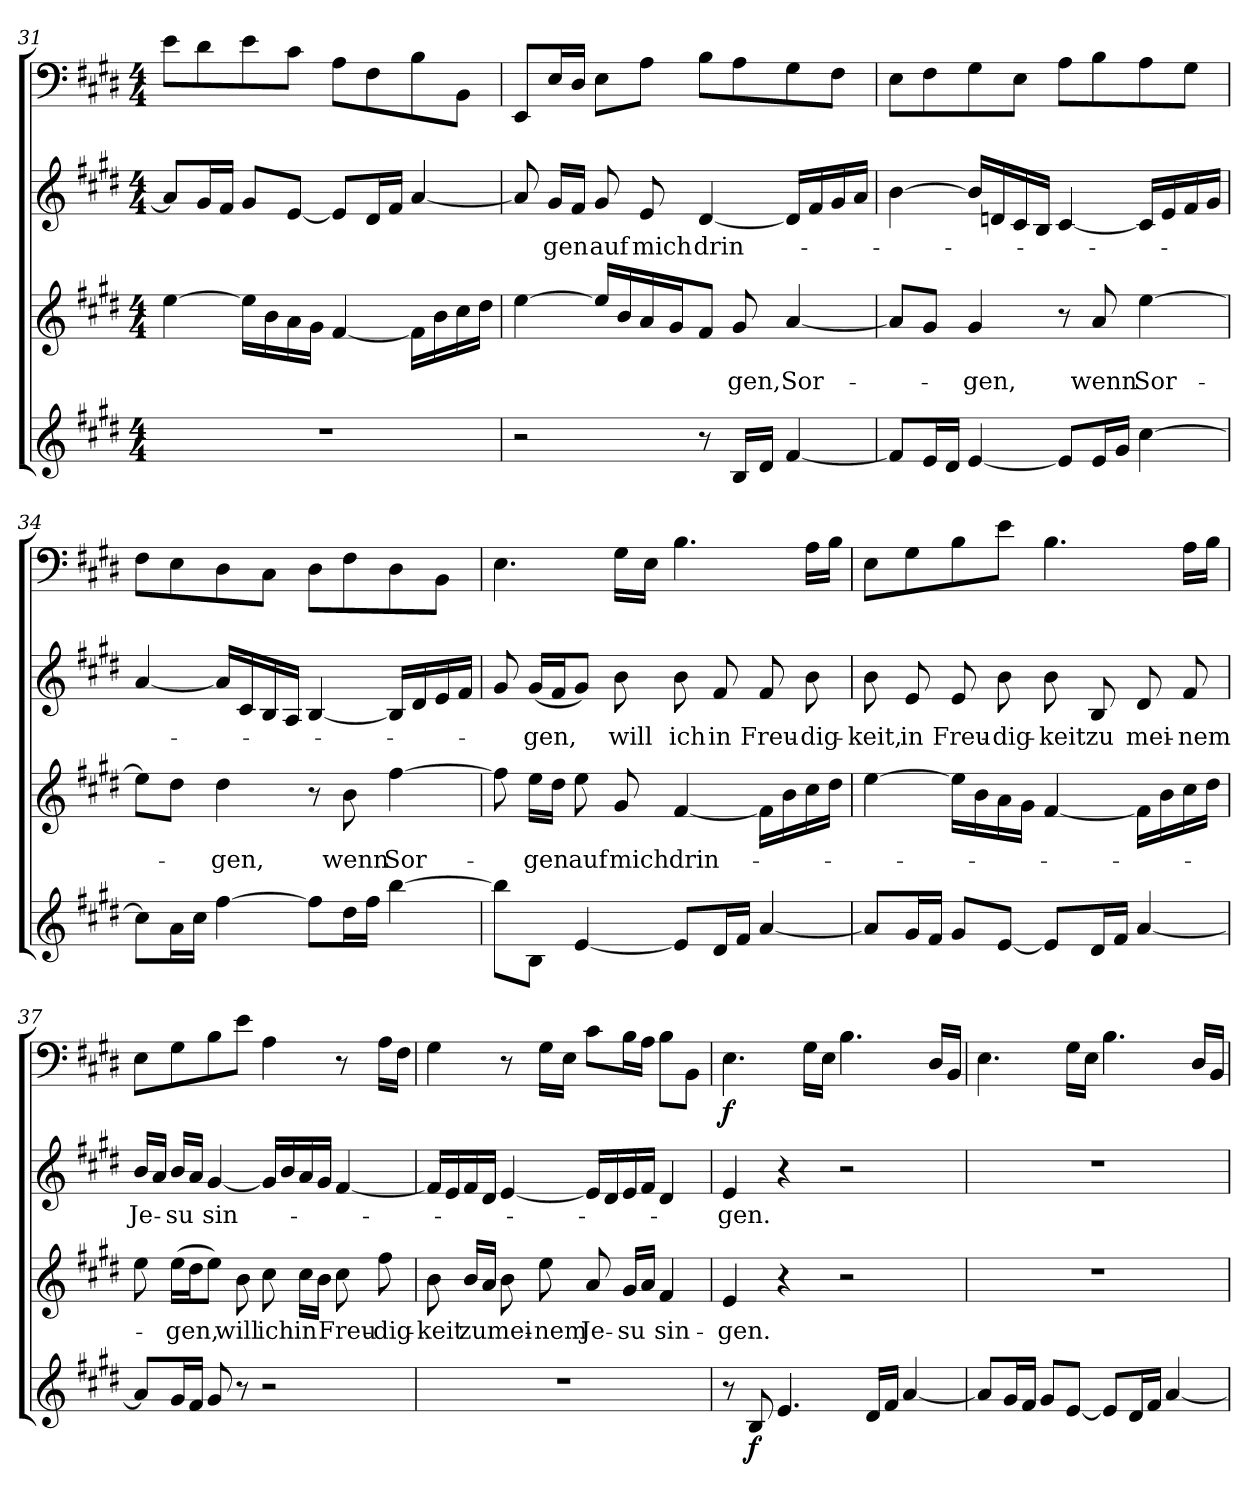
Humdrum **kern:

**kern	**dynam	**kern	**text	**kern	**text	**kern	**dynam
*part4	*part4	*part3	*part3	*part2	*part2	*part1	*part1
*staff4	*staff4	*staff3	*staff3	*staff2	*staff2	*staff1	*staff1
*clefG2	*	*clefG2	*	*clefG2	*	*clefF4	*
*k[f#c#g#d#]	*	*k[f#c#g#d#]	*	*k[f#c#g#d#]	*	*k[f#c#g#d#]	*
*E:	*	*E:	*	*E:	*	*E:	*
*M4/4	*	*M4/4	*	*M4/4	*	*M4/4	*
=31	=31	=31	=31	=31	=31	=31	=31
1r	.	[4ee\	.	8a/L]	.	8e\L	.
.	.	.	.	16g#/L	.	8d#\	.
.	.	.	.	16f#/JJ	.	.	.
.	.	16ee\LL]	.	8g#/L	.	8e\	.
.	.	16b\	.	.	.	.	.
.	.	16a\	.	[8e/J	.	8c#\J	.
.	.	16g#\JJ	.	.	.	.	.
.	.	[4f#/	.	8e/L]	.	8A\L	.
.	.	.	.	16d#/L	.	8F#\	.
.	.	.	.	16f#/JJ	.	.	.
.	.	16f#\LL]	.	[4a/	.	8B\	.
.	.	16b\	.	.	.	.	.
.	.	16cc#\	.	.	.	8BB\J	.
.	.	16dd#\JJ	.	.	.	.	.
=32	=32	=32	=32	=32	=32	=32	=32
2r	.	[4ee\	.	8a/]	.	8EE/L	.
.	.	.	.	16g#/LL	-gen	16E/L	.
.	.	.	.	16f#/JJ	.	16D#/JJ	.
.	.	16ee/LL]	.	8g#/	auf	8E\L	.
.	.	16b/	.	.	.	.	.
.	.	16a/	.	8e/	mich	8A\J	.
.	.	16g#/J	.	.	.	.	.
8r	.	8f#/J	.	[4d#/	drin-	8B\L	.
16B/LL	.	8g#/	-gen,	.	.	8A\	.
16d#/JJ	.	.	.	.	.	.	.
[4f#/	.	[4a/	Sor-	16d#/LL]	.	8G#\	.
.	.	.	.	16f#/	.	.	.
.	.	.	.	16g#/	.	8F#\J	.
.	.	.	.	16a/JJ	.	.	.
=33	=33	=33	=33	=33	=33	=33	=33
8f#/L]	.	8a/L]	.	[4b\	.	8E\L	.
16e/L	.	8g#/J	.	.	.	8F#\	.
16d#/JJ	.	.	.	.	.	.	.
[4e/	.	4g#/	-gen,	16b/LL]	.	8G#\	.
.	.	.	.	16dn/	.	.	.
.	.	.	.	16c#/	.	8E\J	.
.	.	.	.	16B/JJ	.	.	.
8e/L]	.	8r	.	[4c#/	.	8A\L	.
16e/L	.	8a/	wenn	.	.	8B\	.
16g#/JJ	.	.	.	.	.	.	.
[4cc#\	.	[4ee\	Sor-	16c#/LL]	.	8A\	.
.	.	.	.	16e/	.	.	.
.	.	.	.	16f#/	.	8G#\J	.
.	.	.	.	16g#/JJ	.	.	.
=34	=34	=34	=34	=34	=34	=34	=34
8cc#\L]	.	8ee\L]	.	[4a/	.	8F#\L	.
16a\L	.	8dd#\J	.	.	.	8E\	.
16cc#\JJ	.	.	.	.	.	.	.
[4ff#\	.	4dd#\	-gen,	16a/LL]	.	8D#\	.
.	.	.	.	16c#/	.	.	.
.	.	.	.	16B/	.	8C#\J	.
.	.	.	.	16A/JJ	.	.	.
8ff#\L]	.	8r	.	[4B/	.	8D#\L	.
16dd#\L	.	8b\	wenn	.	.	8F#\	.
16ff#\JJ	.	.	.	.	.	.	.
[4bb\	.	[4ff#\	Sor-	16B/LL]	.	8D#\	.
.	.	.	.	16d#/	.	.	.
.	.	.	.	16e/	.	8BB\J	.
.	.	.	.	16f#/JJ	.	.	.
=35	=35	=35	=35	=35	=35	=35	=35
8bb\L]	.	8ff#\]	.	8g#/	.	4.E\	.
8B\J	.	16ee\LL	-gen	(16g#/LL	-gen,	.	.
.	.	16dd#\JJ	.	16f#/J	.	.	.
[4e/	.	8ee\	auf	8g#/J)	.	.	.
.	.	8g#/	mich	8b\	will	16G#\LL	.
.	.	.	.	.	.	16E\JJ	.
8e/L]	.	[4f#/	drin-	8b\	ich	4.B\	.
16d#/L	.	.	.	8f#/	in	.	.
16f#/JJ	.	.	.	.	.	.	.
[4a/	.	16f#\LL]	.	8f#/	Freu-	.	.
.	.	16b\	.	.	.	.	.
.	.	16cc#\	.	8b\	-dig-	16A\LL	.
.	.	16dd#\JJ	.	.	.	16B\JJ	.
=36	=36	=36	=36	=36	=36	=36	=36
8a/L]	.	[4ee\	.	8b\	-keit,	8E\L	.
16g#/L	.	.	.	8e/	in	8G#\	.
16f#/JJ	.	.	.	.	.	.	.
8g#/L	.	16ee\LL]	.	8e/	Freu-	8B\	.
.	.	16b\	.	.	.	.	.
[8e/J	.	16a\	.	8b\	-dig-	8e\J	.
.	.	16g#\JJ	.	.	.	.	.
8e/L]	.	[4f#/	.	8b\	-keit	4.B\	.
16d#/L	.	.	.	8B/	zu	.	.
16f#/JJ	.	.	.	.	.	.	.
[4a/	.	16f#\LL]	.	8d#/	mei-	.	.
.	.	16b\	.	.	.	.	.
.	.	16cc#\	.	8f#/	-nem	16A\LL	.
.	.	16dd#\JJ	.	.	.	16B\JJ	.
=37	=37	=37	=37	=37	=37	=37	=37
8a/L]	.	8ee\	.	16b/LL	Je-	8E\L	.
.	.	.	.	16a/JJ	.	.	.
16g#/L	.	(16ee\LL	-gen,	16b/LL	-su	8G#\	.
16f#/JJ	.	16dd#\J	.	16a/JJ	.	.	.
8g#/	.	8ee\J)	.	[4g#/	sin-	8B\	.
8r	.	8b\	will	.	.	8e\J	.
2r	.	8cc#\	ich	16g#/LL]	.	4A\	.
.	.	.	.	16b/	.	.	.
.	.	16cc#\LL	in	16a/	.	.	.
.	.	16b\JJ	.	16g#/JJ	.	.	.
.	.	8cc#\	Freu-	[4f#/	.	8r	.
.	.	8ff#\	-dig-	.	.	16A\LL	.
.	.	.	.	.	.	16F#\JJ	.
=38	=38	=38	=38	=38	=38	=38	=38
1r	.	8b\	-keit	16f#/LL]	.	4G#\	.
.	.	.	.	16e/	.	.	.
.	.	16b/LL	zu	16f#/	.	.	.
.	.	16a/JJ	.	16d#/JJ	.	.	.
.	.	8b\	mei-	[4e/	.	8r	.
.	.	8ee\	-nem	.	.	16G#\LL	.
.	.	.	.	.	.	16E\JJ	.
.	.	8a/	Je-	16e/LL]	.	8c#\L	.
.	.	.	.	16d#/	.	.	.
.	.	16g#/LL	-su	16e/	.	16B\L	.
.	.	16a/JJ	.	16f#/JJ	.	16A\JJ	.
.	.	4f#/	sin-	4d#/	.	8B\L	.
.	.	.	.	.	.	8BB\J	.
=39	=39	=39	=39	=39	=39	=39	=39
8r	.	4e/	-gen.	4e/	-gen.	4.E\	f
8B/	f	.	.	.	.	.	.
4.e/	.	4r	.	4r	.	.	.
.	.	.	.	.	.	16G#\LL	.
.	.	.	.	.	.	16E\JJ	.
.	.	2r	.	2r	.	4.B\	.
16d#/LL	.	.	.	.	.	.	.
16f#/JJ	.	.	.	.	.	.	.
[4a/	.	.	.	.	.	.	.
.	.	.	.	.	.	16D#/LL	.
.	.	.	.	.	.	16BB/JJ	.
=40	=40	=40	=40	=40	=40	=40	=40
8a/L]	.	1r	.	1r	.	4.E\	.
16g#/L	.	.	.	.	.	.	.
16f#/JJ	.	.	.	.	.	.	.
8g#/L	.	.	.	.	.	.	.
[8e/J	.	.	.	.	.	16G#\LL	.
.	.	.	.	.	.	16E\JJ	.
8e/L]	.	.	.	.	.	4.B\	.
16d#/L	.	.	.	.	.	.	.
16f#/JJ	.	.	.	.	.	.	.
[4a/	.	.	.	.	.	.	.
.	.	.	.	.	.	16D#/LL	.
.	.	.	.	.	.	16BB/JJ	.
=	=	=	=	=	=	=	=
*-	*-	*-	*-	*-	*-	*-	*-
